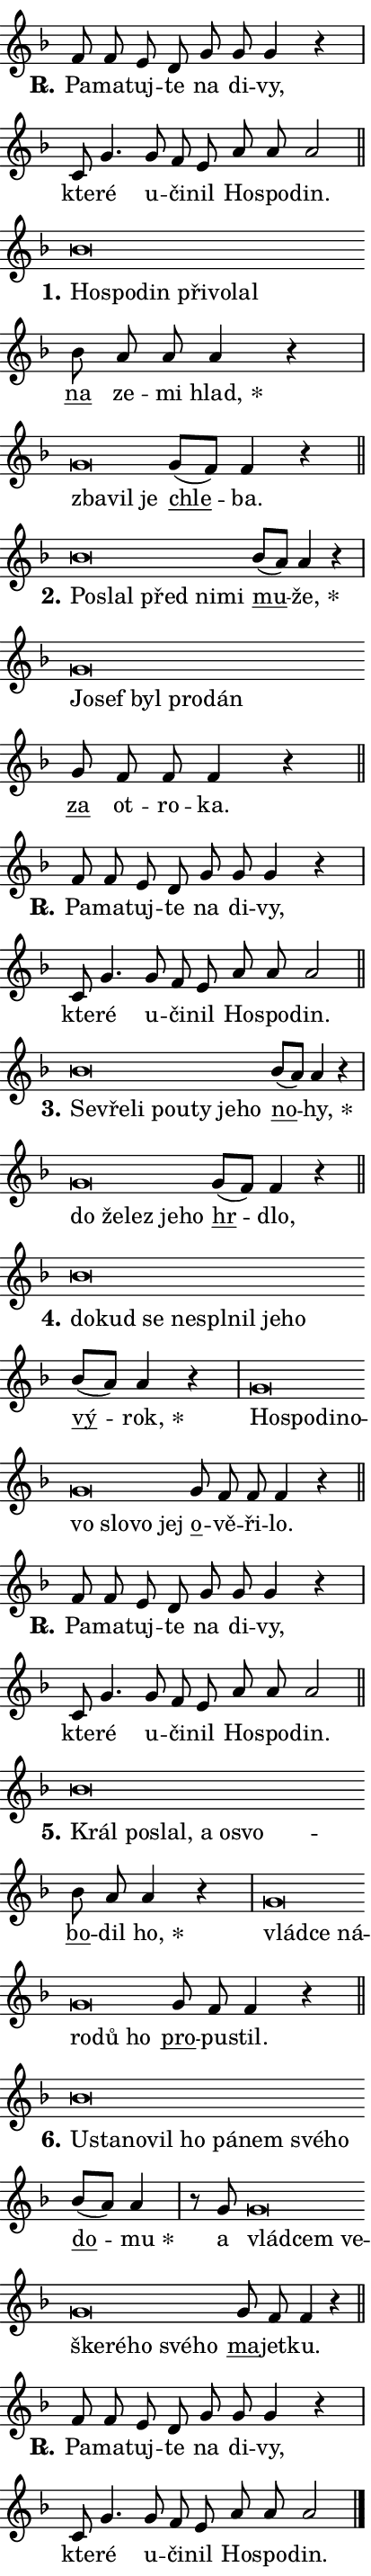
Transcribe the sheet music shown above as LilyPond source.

\version "2.24.0"
\header { tagline = "" }
\paper {
  indent = 0\cm
  top-margin = 0\cm
  right-margin = 0.13\cm % to fit lyric hyphens
  bottom-margin = 0\cm
  left-margin = 0\cm
  paper-width = 7\cm
  page-breaking = #ly:one-page-breaking
  system-system-spacing.basic-distance = #11
  score-system-spacing.basic-distance = #11
  ragged-last = ##f
}


%% Author: Thomas Morley
%% https://lists.gnu.org/archive/html/lilypond-user/2020-05/msg00002.html
#(define (line-position grob)
"Returns position of @var[grob} in current system:
   @code{'start}, if at first time-step
   @code{'end}, if at last time-step
   @code{'middle} otherwise
"
  (let* ((col (ly:item-get-column grob))
         (ln (ly:grob-object col 'left-neighbor))
         (rn (ly:grob-object col 'right-neighbor))
         (col-to-check-left (if (ly:grob? ln) ln col))
         (col-to-check-right (if (ly:grob? rn) rn col))
         (break-dir-left
           (and
             (ly:grob-property col-to-check-left 'non-musical #f)
             (ly:item-break-dir col-to-check-left)))
         (break-dir-right
           (and
             (ly:grob-property col-to-check-right 'non-musical #f)
             (ly:item-break-dir col-to-check-right))))
        (cond ((eqv? 1 break-dir-left) 'start)
              ((eqv? -1 break-dir-right) 'end)
              (else 'middle))))

#(define (tranparent-at-line-position vctor)
  (lambda (grob)
  "Relying on @code{line-position} select the relevant enry from @var{vctor}.
Used to determine transparency,"
    (case (line-position grob)
      ((end) (not (vector-ref vctor 0)))
      ((middle) (not (vector-ref vctor 1)))
      ((start) (not (vector-ref vctor 2))))))

noteHeadBreakVisibility =
#(define-music-function (break-visibility)(vector?)
"Makes @code{NoteHead}s transparent relying on @var{break-visibility}"
#{
  \override NoteHead.transparent =
    #(tranparent-at-line-position break-visibility)
#})

#(define delete-ledgers-for-transparent-note-heads
  (lambda (grob)
    "Reads whether a @code{NoteHead} is transparent.
If so this @code{NoteHead} is removed from @code{'note-heads} from
@var{grob}, which is supposed to be @code{LedgerLineSpanner}.
As a result ledgers are not printed for this @code{NoteHead}"
    (let* ((nhds-array (ly:grob-object grob 'note-heads))
           (nhds-list
             (if (ly:grob-array? nhds-array)
                 (ly:grob-array->list nhds-array)
                 '()))
           ;; Relies on the transparent-property being done before
           ;; Staff.LedgerLineSpanner.after-line-breaking is executed.
           ;; This is fragile ...
           (to-keep
             (remove
               (lambda (nhd)
                 (ly:grob-property nhd 'transparent #f))
               nhds-list)))
      ;; TODO find a better method to iterate over grob-arrays, similiar
      ;; to filter/remove etc for lists
      ;; For now rebuilt from scratch
      (set! (ly:grob-object grob 'note-heads)  '())
      (for-each
        (lambda (nhd)
          (ly:pointer-group-interface::add-grob grob 'note-heads nhd))
        to-keep))))

squashNotes = {
  \override NoteHead.X-extent = #'(-0.2 . 0.2)
  \override NoteHead.Y-extent = #'(-0.75 . 0)
  \override NoteHead.stencil =
    #(lambda (grob)
       (let ((pos (ly:grob-property grob 'staff-position)))
         (begin
           (if (< pos -7) (display "ERROR: Lower brevis then expected\n") (display "OK: Expected brevis position\n"))
           (if (<= pos -6) ly:text-interface::print ly:note-head::print))))
}
unSquashNotes = {
  \revert NoteHead.X-extent
  \revert NoteHead.Y-extent
  \revert NoteHead.stencil
}

hideNotes = \noteHeadBreakVisibility #begin-of-line-visible
unHideNotes = \noteHeadBreakVisibility #all-visible

% work-around for resetting accidentals
% https://lilypond.org/doc/v2.23/Documentation/notation/displaying-rhythms#unmetered-music
cadenzaMeasure = {
  \cadenzaOff
  \partial 1024 s1024
  \cadenzaOn
}

#(define-markup-command (accent layout props text) (markup?)
  "Underline accented syllable"
  (interpret-markup layout props
    #{\markup \override #'(offset . 4.3) \underline { #text }#}))

responsum = \markup \concat {
  "R" \hspace #-1.05 \path #0.1 #'((moveto 0 0.07) (lineto 0.9 0.8)) \hspace #0.05 "."
}

spaceSize = #0.6828661417322834 % exact space size for TeX Gyre Schola

\layout {
  \context {
    \Staff
    \remove "Time_signature_engraver"
    \override LedgerLineSpanner.after-line-breaking = #delete-ledgers-for-transparent-note-heads
  }
  \context {
    \Lyrics {
      \override LyricSpace.minimum-distance = \spaceSize
      \override LyricText.font-name = #"TeX Gyre Schola"
      \override LyricText.font-size = 1
      \override StanzaNumber.font-name = #"TeX Gyre Schola Bold"
      \override StanzaNumber.font-size = 1
    }
  }
  \context {
    \Score 
    \override NoteHead.text =
      #(lambda (grob) 
        (let ((pos (ly:grob-property grob 'staff-position)))
          #{\markup {
            \combine
              \halign #-0.55 \raise #(if (= pos -6) 0 0.5) \override #'(thickness . 2) \draw-line #'(3.2 . 0)
              \musicglyph "noteheads.sM1"
          }#}))
  }
}

% magnetic-lyrics.ily
%
%   written by
%     Jean Abou Samra <jean@abou-samra.fr>
%     Werner Lemberg <wl@gnu.org>
%
%   adapted by
%     Jiri Hon <jiri.hon@gmail.com>
%
% Version 2022-Apr-15

% https://www.mail-archive.com/lilypond-user@gnu.org/msg149350.html

#(define (Left_hyphen_pointer_engraver context)
   "Collect syllable-hyphen-syllable occurrences in lyrics and store
them in properties.  This engraver only looks to the left.  For
example, if the lyrics input is @code{foo -- bar}, it does the
following.

@itemize @bullet
@item
Set the @code{text} property of the @code{LyricHyphen} grob between
@q{foo} and @q{bar} to @code{foo}.

@item
Set the @code{left-hyphen} property of the @code{LyricText} grob with
text @q{foo} to the @code{LyricHyphen} grob between @q{foo} and
@q{bar}.
@end itemize

Use this auxiliary engraver in combination with the
@code{lyric-@/text::@/apply-@/magnetic-@/offset!} hook."
   (let ((hyphen #f)
         (text #f))
     (make-engraver
      (acknowledgers
       ((lyric-syllable-interface engraver grob source-engraver)
        (set! text grob)))
      (end-acknowledgers
       ((lyric-hyphen-interface engraver grob source-engraver)
        ;(when (not (grob::has-interface grob 'lyric-space-interface))
          (set! hyphen grob)));)
      ((stop-translation-timestep engraver)
       (when (and text hyphen)
         (ly:grob-set-object! text 'left-hyphen hyphen))
       (set! text #f)
       (set! hyphen #f)))))

#(define (lyric-text::apply-magnetic-offset! grob)
   "If the space between two syllables is less than the value in
property @code{LyricText@/.details@/.squash-threshold}, move the right
syllable to the left so that it gets concatenated with the left
syllable.

Use this function as a hook for
@code{LyricText@/.after-@/line-@/breaking} if the
@code{Left_@/hyphen_@/pointer_@/engraver} is active."
   (let ((hyphen (ly:grob-object grob 'left-hyphen #f)))
     (when hyphen
       (let ((left-text (ly:spanner-bound hyphen LEFT)))
         (when (grob::has-interface left-text 'lyric-syllable-interface)
           (let* ((common (ly:grob-common-refpoint grob left-text X))
                  (this-x-ext (ly:grob-extent grob common X))
                  (left-x-ext
                   (begin
                     ;; Trigger magnetism for left-text.
                     (ly:grob-property left-text 'after-line-breaking)
                     (ly:grob-extent left-text common X)))
                  ;; `delta` is the gap width between two syllables.
                  (delta (- (interval-start this-x-ext)
                            (interval-end left-x-ext)))
                  (details (ly:grob-property grob 'details))
                  (threshold (assoc-get 'squash-threshold details 0.2)))
             (when (< delta threshold)
               (let* (;; We have to manipulate the input text so that
                      ;; ligatures crossing syllable boundaries are not
                      ;; disabled.  For languages based on the Latin
                      ;; script this is essentially a beautification.
                      ;; However, for non-Western scripts it can be a
                      ;; necessity.
                      (lt (ly:grob-property left-text 'text))
                      (rt (ly:grob-property grob 'text))
                      (is-space (grob::has-interface hyphen 'lyric-space-interface))
                      (space (if is-space " " ""))
                      (extra-delta (if is-space spaceSize 0))
                      ;; Append new syllable.
                      (ltrt-space (if (and (string? lt) (string? rt))
                                (string-append lt space rt)
                                (make-concat-markup (list lt space rt))))
                      ;; Right-align `ltrt` to the right side.
                      (ltrt-space-markup (grob-interpret-markup
                               grob
                               (make-translate-markup
                                (cons (interval-length this-x-ext) 0)
                                (make-right-align-markup ltrt-space)))))
                 (begin
                   ;; Don't print `left-text`.
                   (ly:grob-set-property! left-text 'stencil #f)
                   ;; Set text and stencil (which holds all collected
                   ;; syllables so far) and shift it to the left.
                   (ly:grob-set-property! grob 'text ltrt-space)
                   (ly:grob-set-property! grob 'stencil ltrt-space-markup)
                   (ly:grob-translate-axis! grob (- (- delta extra-delta)) X))))))))))


#(define (lyric-hyphen::displace-bounds-first grob)
   ;; Make very sure this callback isn't triggered too early.
   (let ((left (ly:spanner-bound grob LEFT))
         (right (ly:spanner-bound grob RIGHT)))
     (ly:grob-property left 'after-line-breaking)
     (ly:grob-property right 'after-line-breaking)
     (ly:lyric-hyphen::print grob)))

squashThreshold = #0.4

\layout {
  \context {
    \Lyrics
    \consists #Left_hyphen_pointer_engraver
    \override LyricText.after-line-breaking =
      #lyric-text::apply-magnetic-offset!
    \override LyricHyphen.stencil = #lyric-hyphen::displace-bounds-first
    \override LyricText.details.squash-threshold = \squashThreshold
    \override LyricHyphen.minimum-distance = 0
    \override LyricHyphen.minimum-length = \squashThreshold
  }
}

squashText = \override LyricText.details.squash-threshold = 9999
unSquashText = \override LyricText.details.squash-threshold = \squashThreshold

leftText = \override LyricText.self-alignment-X = #LEFT
unLeftText = \revert LyricText.self-alignment-X

starOffset = #(lambda (grob) 
                (let ((x_offset (ly:self-alignment-interface::aligned-on-x-parent grob)))
                  (if (= x_offset 0) 0 (+ x_offset 1.2))))

star = #(define-music-function (syllable)(string?)
"Append star separator at the end of a syllable"
#{
  \once \override LyricText.X-offset = #starOffset
  \lyricmode { \markup {
    #syllable
    \override #'((font-name . "TeX Gyre Schola Bold")) \hspace #0.2 \lower #0.65 \larger "*"
  } }
#})

starAccent = #(define-music-function (syllable)(string?)
"Append star separator at the end of a syllable and make accent"
#{
  \once \override LyricText.X-offset = #starOffset
  \lyricmode { \markup {
    \accent #syllable
    \override #'((font-name . "TeX Gyre Schola Bold")) \hspace #0.2 \lower #0.65 \larger "*"
  } }
#})

breath = #(define-music-function (syllable)(string?)
"Append breathing indicator at the end of a syllable"
#{
  \lyricmode { \markup { #syllable "+" } }
#})

optionalBreath = #(define-music-function (syllable)(string?)
"Append optional breathing indicator at the end of a syllable"
#{
  \lyricmode { \markup { #syllable "(+)" } }
#})


\score {
    <<
        \new Voice = "melody" { \cadenzaOn \key f \major \relative { f'8 f e d g g g4 r \cadenzaMeasure \bar "|" c,8 g'4. \bar "" g8 f e \bar "" a a a2 \cadenzaMeasure \bar "||" \break } }
        \new Lyrics \lyricsto "melody" { \lyricmode { \set stanza = \responsum
Pa -- ma -- tuj -- te na di -- vy, kte -- ré u -- či -- nil Ho -- spo -- din. } }
    >>
    \layout {}
}

\score {
    <<
        \new Voice = "melody" { \cadenzaOn \key f \major \relative { \squashNotes bes'\breve*1/16 \hideNotes \breve*1/16 \bar "" \breve*1/16 \bar "" \breve*1/16 \bar "" \breve*1/16 \breve*1/16 \bar "" \unHideNotes \unSquashNotes \bar "" bes8 a a a4 r \cadenzaMeasure \bar "|" \squashNotes g\breve*1/16 \hideNotes \breve*1/16 \breve*1/16 \bar "" \unHideNotes \unSquashNotes \bar "" g8[( f)] f4 r \cadenzaMeasure \bar "||" \break } }
        \new Lyrics \lyricsto "melody" { \lyricmode { \set stanza = "1."
\leftText Ho -- \squashText spo -- din při -- vo -- lal \unLeftText \unSquashText \markup \accent na ze -- mi \star hlad, \leftText zba -- \squashText vil je \unLeftText \unSquashText \markup \accent chle -- ba. } }
    >>
    \layout {}
}

\score {
    <<
        \new Voice = "melody" { \cadenzaOn \key f \major \relative { \squashNotes bes'\breve*1/16 \hideNotes \breve*1/16 \bar "" \breve*1/16 \bar "" \breve*1/16 \breve*1/16 \bar "" \unHideNotes \unSquashNotes \bar "" bes8[( a)] a4 r \cadenzaMeasure \bar "|" \squashNotes g\breve*1/16 \hideNotes \breve*1/16 \bar "" \breve*1/16 \bar "" \breve*1/16 \breve*1/16 \bar "" \unHideNotes \unSquashNotes \bar "" g8 f f f4 r \cadenzaMeasure \bar "||" \break } }
        \new Lyrics \lyricsto "melody" { \lyricmode { \set stanza = "2."
\leftText Po -- \squashText slal před ni -- mi \unLeftText \unSquashText \markup \accent mu -- \star že, \leftText Jo -- \squashText sef byl pro -- dán \unLeftText \unSquashText \markup \accent za ot -- ro -- ka. } }
    >>
    \layout {}
}

\score {
    <<
        \new Voice = "melody" { \cadenzaOn \key f \major \relative { f'8 f e d g g g4 r \cadenzaMeasure \bar "|" c,8 g'4. \bar "" g8 f e \bar "" a a a2 \cadenzaMeasure \bar "||" \break } }
        \new Lyrics \lyricsto "melody" { \lyricmode { \set stanza = \responsum
Pa -- ma -- tuj -- te na di -- vy, kte -- ré u -- či -- nil Ho -- spo -- din. } }
    >>
    \layout {}
}

\score {
    <<
        \new Voice = "melody" { \cadenzaOn \key f \major \relative { \squashNotes bes'\breve*1/16 \hideNotes \breve*1/16 \bar "" \breve*1/16 \bar "" \breve*1/16 \bar "" \breve*1/16 \bar "" \breve*1/16 \breve*1/16 \bar "" \unHideNotes \unSquashNotes \bar "" bes8[( a)] a4 r \cadenzaMeasure \bar "|" \squashNotes g\breve*1/16 \hideNotes \breve*1/16 \bar "" \breve*1/16 \bar "" \breve*1/16 \breve*1/16 \bar "" \unHideNotes \unSquashNotes \bar "" g8[( f)] f4 r \cadenzaMeasure \bar "||" \break } }
        \new Lyrics \lyricsto "melody" { \lyricmode { \set stanza = "3."
\leftText Se -- \squashText vře -- li pou -- ty je -- ho \unLeftText \unSquashText \markup \accent no -- \star hy, \leftText do \squashText že -- lez je -- ho \unLeftText \unSquashText \markup \accent hr -- dlo, } }
    >>
    \layout {}
}

\score {
    <<
        \new Voice = "melody" { \cadenzaOn \key f \major \relative { \squashNotes bes'\breve*1/16 \hideNotes \breve*1/16 \bar "" \breve*1/16 \bar "" \breve*1/16 \bar "" \breve*1/16 \bar "" \breve*1/16 \bar "" \breve*1/16 \breve*1/16 \bar "" \unHideNotes \unSquashNotes \bar "" bes8[( a)] a4 r \cadenzaMeasure \bar "|" \squashNotes g\breve*1/16 \hideNotes \breve*1/16 \bar "" \breve*1/16 \bar "" \breve*1/16 \bar "" \breve*1/16 \bar "" \breve*1/16 \bar "" \breve*1/16 \breve*1/16 \bar "" \unHideNotes \unSquashNotes \bar "" g8 f f f4 r \cadenzaMeasure \bar "||" \break } }
        \new Lyrics \lyricsto "melody" { \lyricmode { \set stanza = "4."
\leftText do -- \squashText kud se nes -- pl -- nil je -- ho \unLeftText \unSquashText \markup \accent vý -- \star rok, \leftText Ho -- \squashText spo -- di -- no -- vo slo -- vo jej \unLeftText \unSquashText \markup \accent o -- vě -- ři -- lo. } }
    >>
    \layout {}
}

\score {
    <<
        \new Voice = "melody" { \cadenzaOn \key f \major \relative { f'8 f e d g g g4 r \cadenzaMeasure \bar "|" c,8 g'4. \bar "" g8 f e \bar "" a a a2 \cadenzaMeasure \bar "||" \break } }
        \new Lyrics \lyricsto "melody" { \lyricmode { \set stanza = \responsum
Pa -- ma -- tuj -- te na di -- vy, kte -- ré u -- či -- nil Ho -- spo -- din. } }
    >>
    \layout {}
}

\score {
    <<
        \new Voice = "melody" { \cadenzaOn \key f \major \relative { \squashNotes bes'\breve*1/16 \hideNotes \breve*1/16 \bar "" \breve*1/16 \bar "" \breve*1/16 \bar "" \breve*1/16 \breve*1/16 \bar "" \unHideNotes \unSquashNotes \bar "" bes8 a a4 r \cadenzaMeasure \bar "|" \squashNotes g\breve*1/16 \hideNotes \breve*1/16 \bar "" \breve*1/16 \bar "" \breve*1/16 \bar "" \breve*1/16 \breve*1/16 \bar "" \unHideNotes \unSquashNotes \bar "" g8 f f4 r \cadenzaMeasure \bar "||" \break } }
        \new Lyrics \lyricsto "melody" { \lyricmode { \set stanza = "5."
\leftText Král \squashText po -- slal, a o -- svo -- \unLeftText \unSquashText \markup \accent bo -- dil \star ho, \leftText vlád -- \squashText ce ná -- ro -- dů ho \unLeftText \unSquashText \markup \accent pro -- pu -- stil. } }
    >>
    \layout {}
}

\score {
    <<
        \new Voice = "melody" { \cadenzaOn \key f \major \relative { \squashNotes bes'\breve*1/16 \hideNotes \breve*1/16 \bar "" \breve*1/16 \bar "" \breve*1/16 \bar "" \breve*1/16 \bar "" \breve*1/16 \bar "" \breve*1/16 \bar "" \breve*1/16 \breve*1/16 \bar "" \unHideNotes \unSquashNotes \bar "" bes8[( a)] a4 \cadenzaMeasure \bar "|" r8 g \squashNotes g\breve*1/16 \hideNotes \breve*1/16 \bar "" \breve*1/16 \bar "" \breve*1/16 \bar "" \breve*1/16 \bar "" \breve*1/16 \bar "" \breve*1/16 \breve*1/16 \bar "" \unHideNotes \unSquashNotes \bar "" g8 f f4 r \cadenzaMeasure \bar "||" \break } }
        \new Lyrics \lyricsto "melody" { \lyricmode { \set stanza = "6."
\leftText U -- \squashText sta -- no -- vil ho pá -- nem své -- ho \unLeftText \unSquashText \markup \accent do -- \star mu a \leftText vlád -- \squashText cem ve -- ške -- ré -- ho své -- ho \unLeftText \unSquashText \markup \accent ma -- jet -- ku. } }
    >>
    \layout {}
}

\score {
    <<
        \new Voice = "melody" { \cadenzaOn \key f \major \relative { f'8 f e d g g g4 r \cadenzaMeasure \bar "|" c,8 g'4. \bar "" g8 f e \bar "" a a a2 \cadenzaMeasure \bar "||" \break } \bar "|." }
        \new Lyrics \lyricsto "melody" { \lyricmode { \set stanza = \responsum
Pa -- ma -- tuj -- te na di -- vy, kte -- ré u -- či -- nil Ho -- spo -- din. } }
    >>
    \layout {}
}
